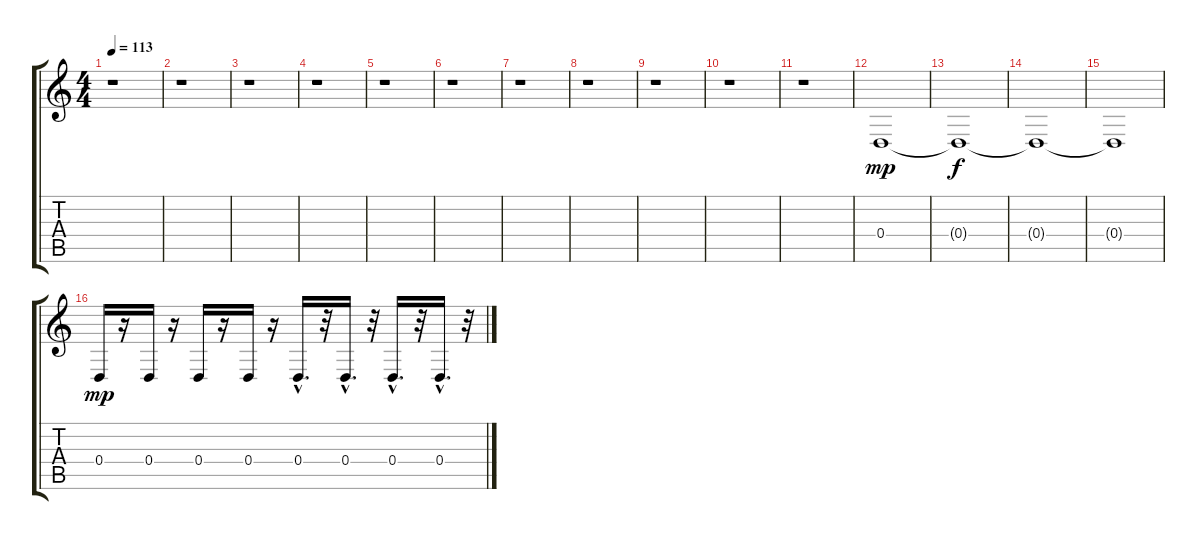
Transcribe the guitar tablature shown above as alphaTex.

\track "" {instrument brightacousticpiano}
\staff {score tabs}
\tuning (E4 B3 G3 D3 A2 E2) {hide}
\ts (4 4)
\tempo 113
\clef g2
\ks c
r.1{dy mp instrument brightacousticpiano} |
r.1 |
r.1 |
r.1 |
r.1 |
r.1 |
r.1 |
r.1 |
r.1 |
r.1 |
r.1 |
0.4.1 |
0.4{t}.1{dy f} |
0.4{t}.1 |
0.4{t}.1 |
0.4.16{dy mp} r.16 0.4.16 r.16 0.4.16 r.16 0.4.16 r.16 0.4{hac}.16{d} r.32 0.4{hac}.16{d} r.32 0.4{hac}.16{d} r.32 0.4{hac}.16{d} r.32
